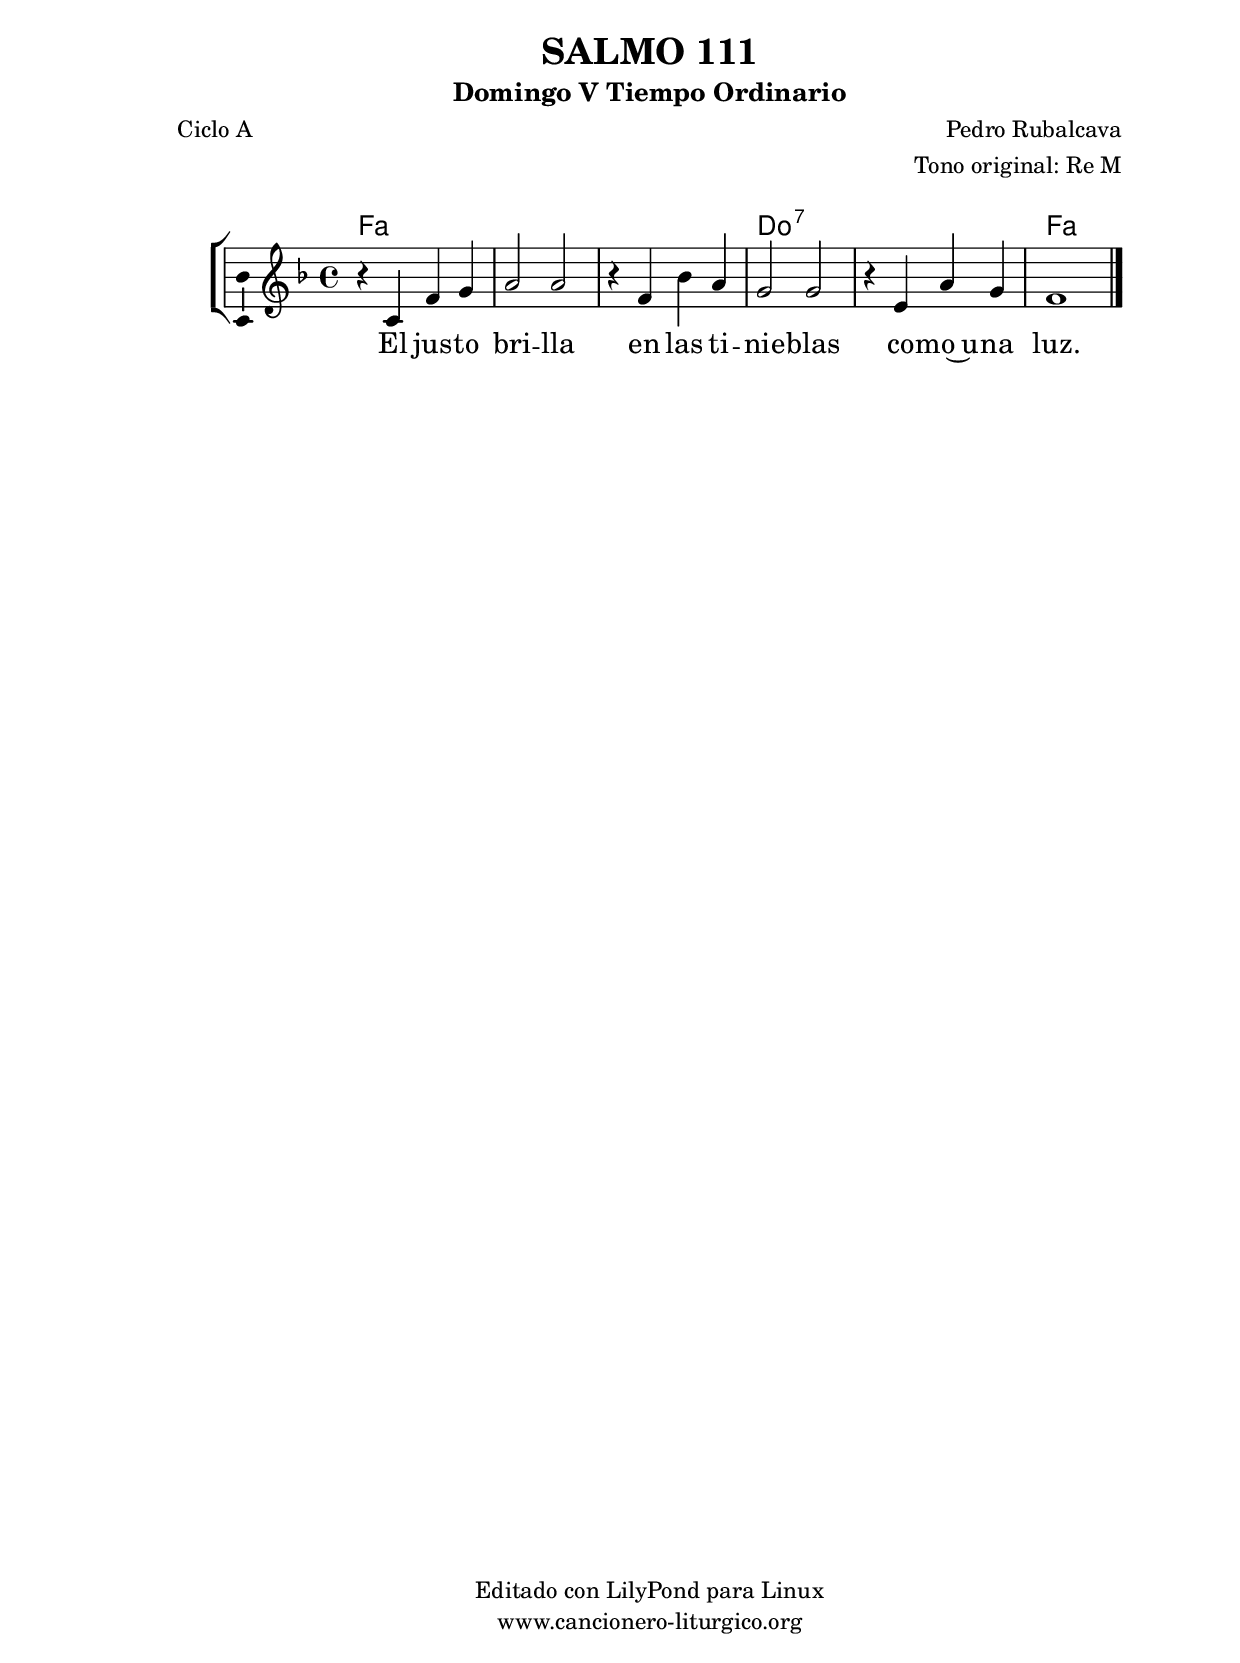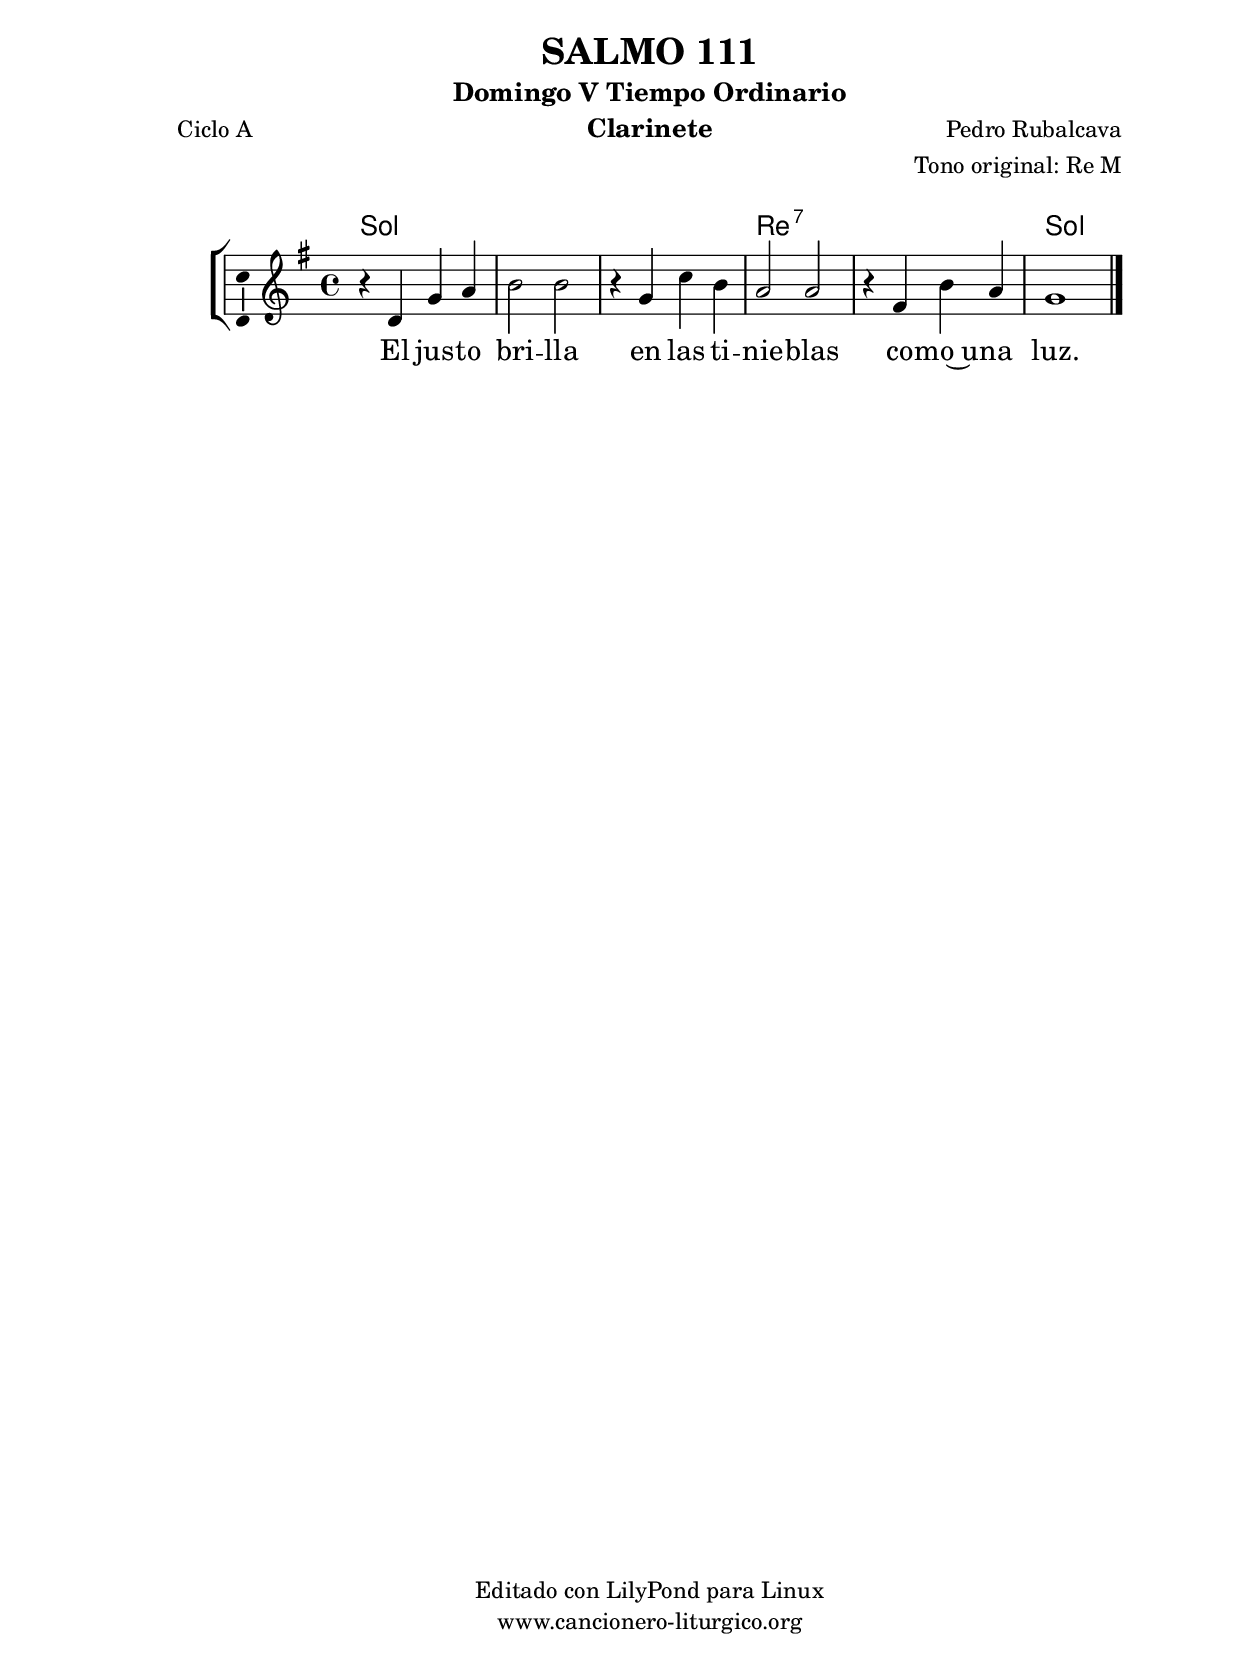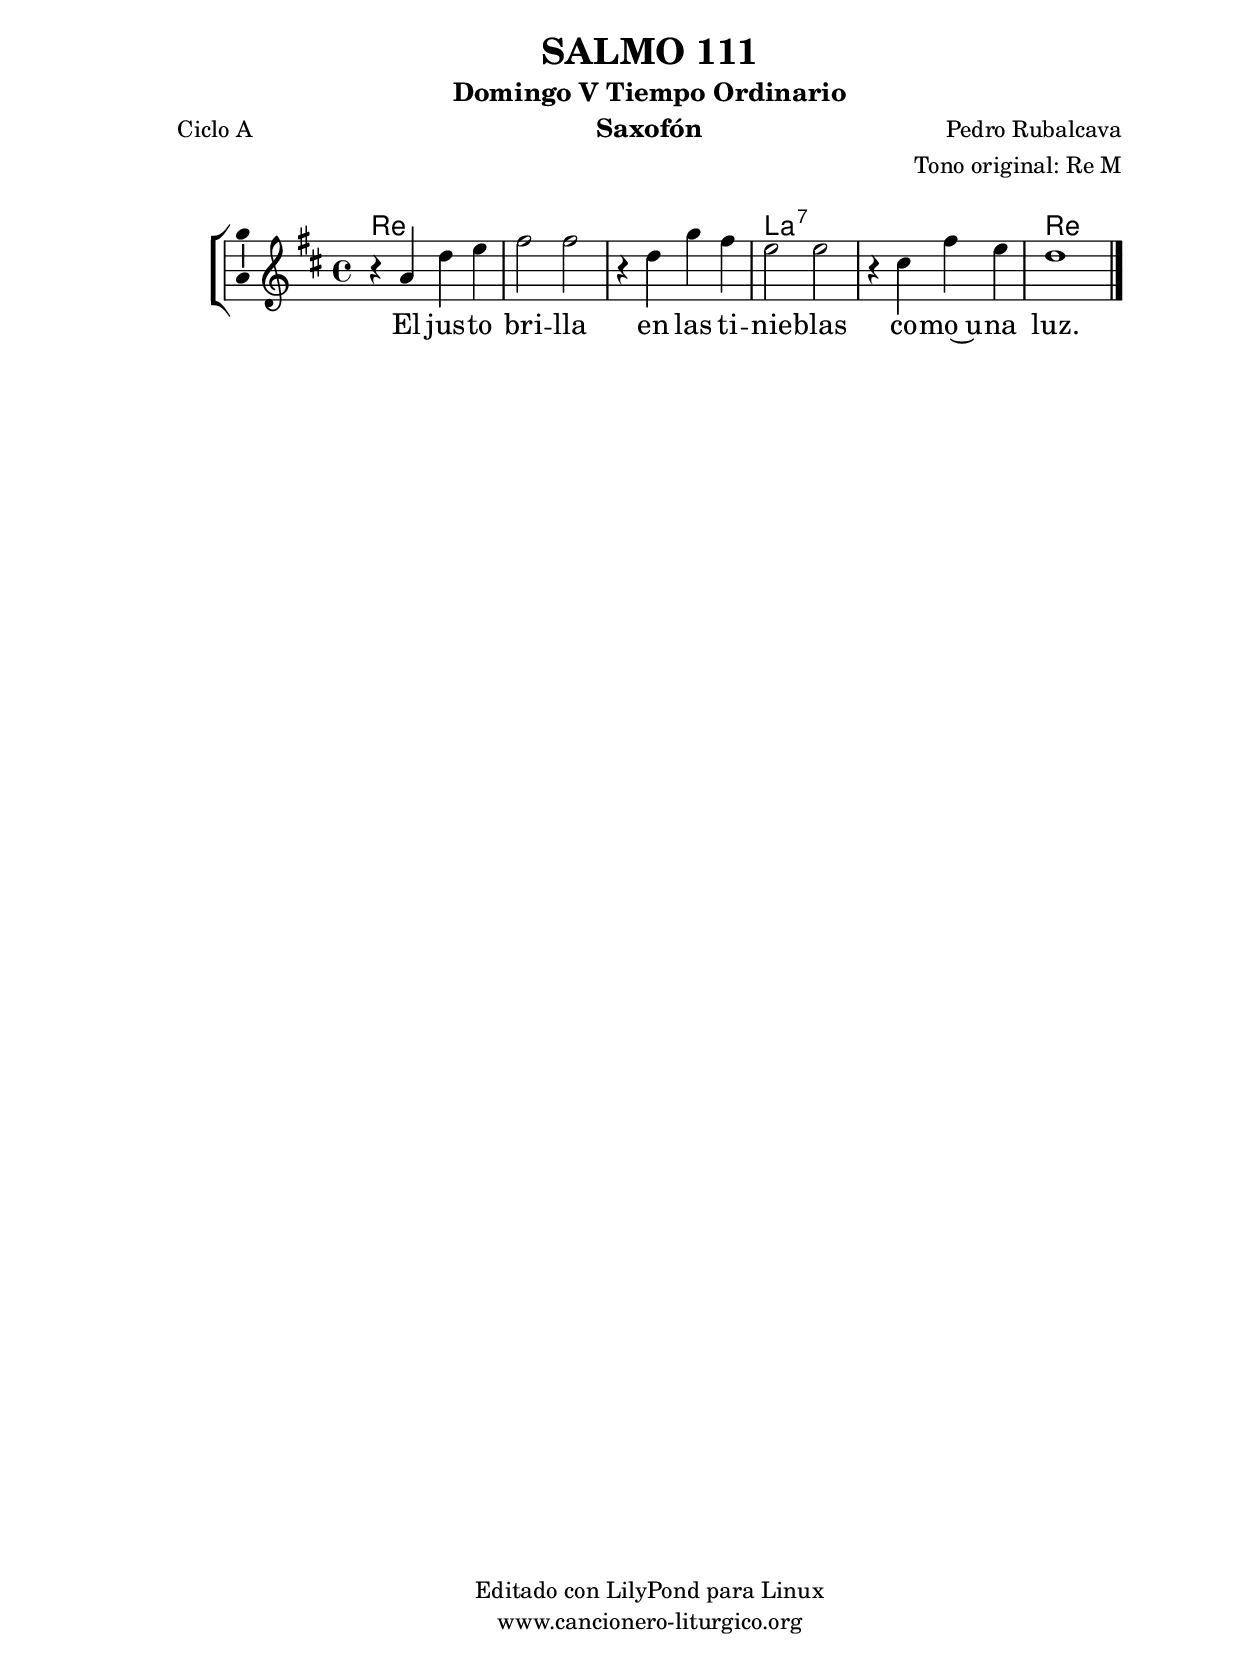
%
%para convertir .midi en .wav:
%timidity filename.midi -Ow -o finename.wav
%
%
%Para convertir de .wav a .mp3:
%lame -h -m j filename.wav
%
%
%para escuchar el midi:
%timidity nombrefichero.midi
%


%versión de lilypond para la que se ha escrito esta partitura:
\version "2.16.0"

	%Tamaño papel
	#(set-default-paper-size "a4")
	%Tamaño partitura
	#(set-global-staff-size 20)
	%No responde al pulsar sobre una nota
	#(ly:set-option 'point-and-click #f)

%parámetros del encabezamiento:
\header {
	title = "SALMO 111"
	subtitle = "Domingo V Tiempo Ordinario"
	composer = "Pedro Rubalcava"
	poet = "Ciclo A"
	meter = ""
	arranger = "Tono original: Re M"
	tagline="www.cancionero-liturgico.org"
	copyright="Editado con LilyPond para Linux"
	tiempo = "Ordinario"
	usos = "Salmo"
	letra = "El justo brilla en las tinieblas como una luz."
	}

%parámetros asociados al papel:
\paper  {
	oddHeaderMarkup = \markup {\fill-line { \on-the-fly #not-first-page \fromproperty #'header:title \on-the-fly #not-first-page \fromproperty #'header:composer }}
	evenHeaderMarkup = \markup {\fill-line { \fromproperty #'header:composer \fromproperty #'header:title }}
	#(set-paper-size "a4")
	print-page-number = ##f
	first-page-number = 1
	print-first-page-number = ##f
%	head-separation = 3.0 \cm
	top-margin = 2.0 \cm
	bottom-margin = 0.5\cm
%%%	bottom-margin = -1.0\cm
	left-margin = 3.0 \cm
	line-width = 16.0 \cm 
	indent = 8\mm
	interscoreline = 2.\mm
	between-system-space = 15\mm
%	para que las partituras no llenen la hoja:
	ragged-bottom = ##t
%	idem para la última hoja:
	ragged-last-bottom = ##f
%	para que las partituras llenen el ancho del papel:
	ragged-last = ##f
	after-title-space = 2.5 \cm
%page-count=1
%system-count=8

	%Flexible Vertical Spacing
%	markup-markup-spacing =
%	#'((basic-distance . 15) (minimum-distance . 15) (padding . 3))
	markup-system-spacing =
	#'((basic-distance . 15) (minimum-distance . 15) (padding . 3))
	system-system-spacing =
	#'((basic-distance . 15) (minimum-distance . 15) (padding . 3))
	score-system-spacing =
	#'((basic-distance . 15) (minimum-distance . 15) (padding . 5))
%	top-system-spacing = % header
%	#'((basic-distance . 8) (minimum-distance . 0) (padding . 3))
%	top-markup-spacing =
%	#'((basic-distance . 20) (minimum-distance . 20) (padding . 3))
	last-bottom-spacing = % footer
	#'((basic-distance . 5) (minimum-distance . 5) (padding . 3))
%	score-markup-spacing =
%	#'((basic-distance . 16) (minimum-distance . 13) (padding . 3))

	}


%parámetros que afectan a toda la partitura:
global =  {
	%clave de sol (G):
	\clef G
	%armadura:
	\transpose d f
	\key d \major
	\tempo 4=88
	\set Score.tempoHideNote = ##t
	}


acordes = {
	\italianChords
	\chordmode {
	\transpose d f
{

d1 d d a:7 a:7 d

	}
	}
}


melodia = 
{
	\transpose d f
	\relative c'{
	\time 4/4

r4 a4 d e
fis2 fis
r4 d4 g fis
e2 e
r4 cis4 fis e
d1

	\bar "|."
	}
	}


texto = \lyricmode {
El jus -- to bri -- lla en las ti -- nie -- blas co -- mo~u -- na luz.
	}


acordesStaff = \context ChordNames = acordesStaff <<
	\set chordChanges = ##t
	\acordes
	>>


vozStaff = \context Voice = vozStaff
\with {\consists "Ambitus_engraver"}
<<
%	\set Staff.instrumentName = ""
%	\set Staff.shortInstrumentName = ""
%	\set Staff.midiInstrument = #"clarinet"
%	\set Staff.midiInstrument = #"cello"
%	\set Staff.midiInstrument = #"flute"
	\set Staff.midiInstrument = #"electric guitar (jazz)"
%	\set Staff.midiInstrument = #"english horn"
%	\set Staff.midiInstrument = #"violin"
%	\set Staff.midiInstrument = #"glockenspiel"
	\set Staff.midiMinimumVolume = #0.7
	\set Staff.midiMaximumVolume = #0.9
	\global
	\melodia
	>>


textoStaff = \context Lyrics = textoStaff <<
	\lyricsto vozStaff \texto
	>>

\book {
	\score {
		\context ChoirStaff {
			\override StaffGroup.SystemStartBracket #'collapse-height = #1
			\override Score.SystemStartBar #'collapse-height = #1
			<<
			\acordesStaff
			\vozStaff
			\textoStaff
			>>
			}
		\layout {
	    		\context {
				\Lyrics
				\override LyricText #'font-size = #2
				}
	   		 \context {
				\Score
				%fontSize = #3
				\override StaffSymbol #'staff-space = #(magstep +3)
				%\override Beam #'thickness = #0.55
				%\override SpacingSpanner #'spacing-increment = #1.0
				%\override Slur #'height-limit = #1.5
				}
			}
		}
	\score {
		\unfoldRepeats
		\context ChoirStaff {
			<<
			\acordesStaff
			\vozStaff
			>>
			}
		\midi {
	  		\context {
	  			\Score
				tempoWholesPerMinute = #(ly:make-moment 70 4)
				}
			}
		}
	}

%Partitura para clarinete
#(define output-suffix "C")
\book {
	\header{
		instrument = "Clarinete"
		}
	\score {
		\context ChoirStaff {
			\override StaffGroup.SystemStartBracket #'collapse-height = #1
			\override Score.SystemStartBar #'collapse-height = #1
\transpose c d
			<<
			\acordesStaff
			\vozStaff
			\textoStaff
			>>
			}
		\layout {
	    		\context {
				\Lyrics
				\override LyricText #'font-size = #2
				}
	   		 \context {
				\Score
				\override StaffSymbol #'staff-space = #(magstep +3)
				}
			}
		}
	}

%Partitura para saxofón
#(define output-suffix "S")
\book {
	\header{
		instrument = "Saxofón"
		}
	\score {
		\context ChoirStaff {
			\override StaffGroup.SystemStartBracket #'collapse-height = #1
			\override Score.SystemStartBar #'collapse-height = #1
\transpose c a
			<<
			\acordesStaff
			\vozStaff
			\textoStaff
			>>
			}
		\layout {
	    		\context {
				\Lyrics
				\override LyricText #'font-size = #2
				}
	   		 \context {
				\Score
				\override StaffSymbol #'staff-space = #(magstep +3)
				}
			}
		}
	}

